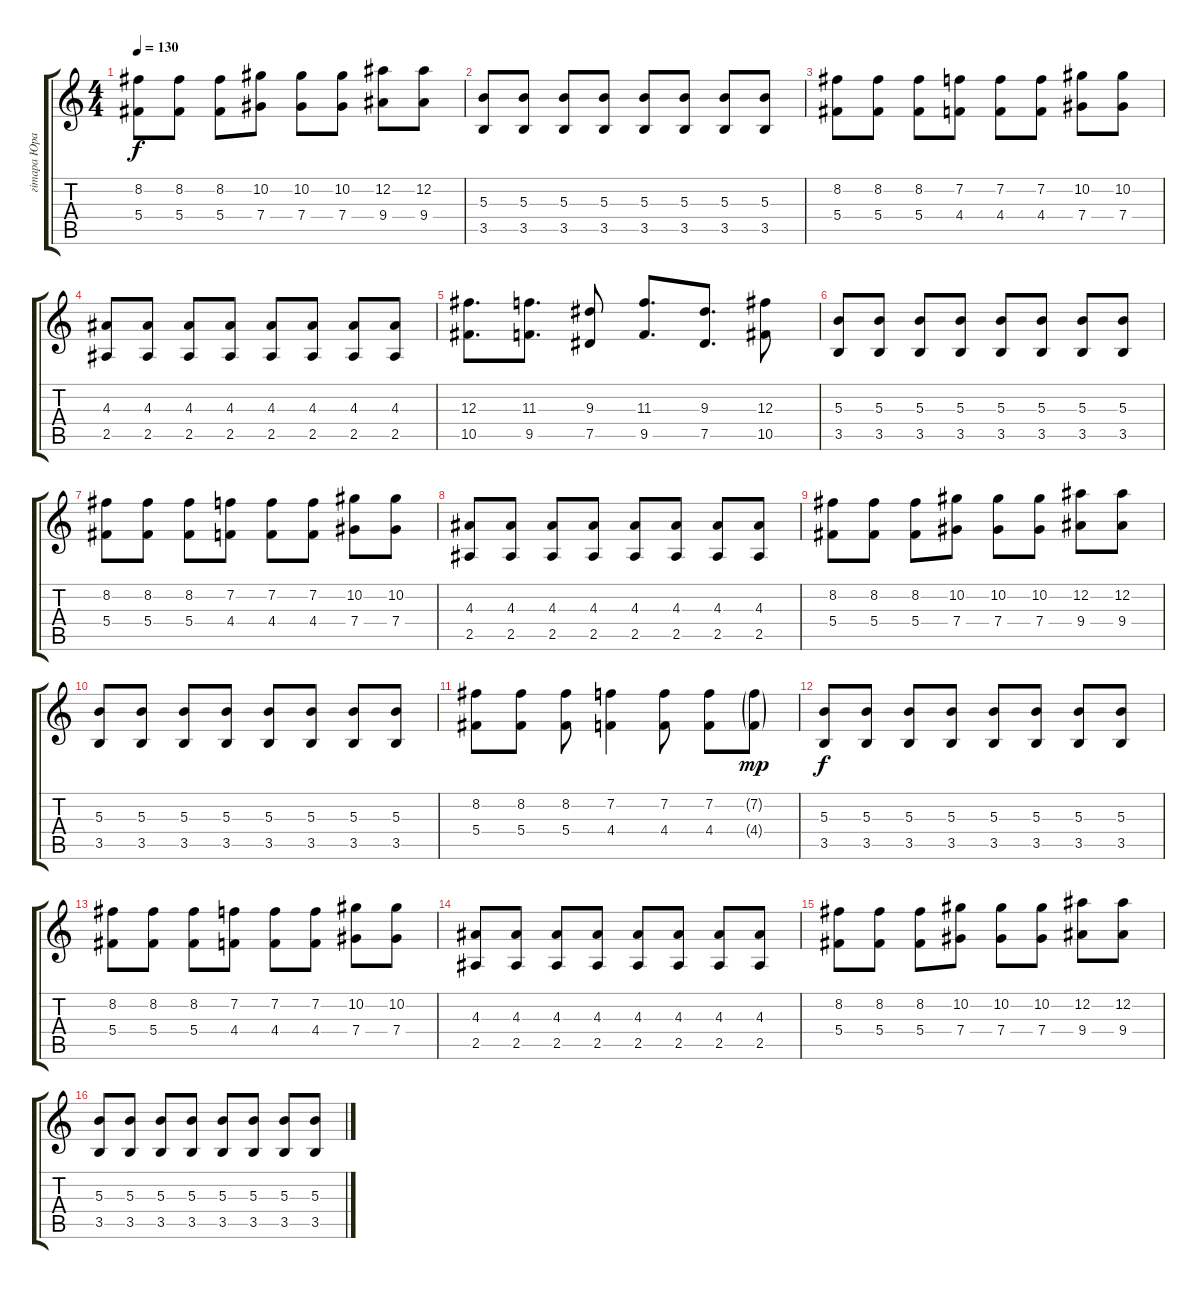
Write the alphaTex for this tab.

\track ("гiтара Юрась" "гiтара Юра") {instrument overdrivenguitar}
\staff {score tabs}
\tuning (Eb4 Bb3 Gb3 Db3 Ab2 Eb2) {hide}
\ts (4 4)
\tempo 130
\clef g2
\ks c
(8.2 5.4).8{dy f} (8.2 5.4).8 (8.2 5.4).8 (10.2 7.4).8 (10.2 7.4).8 (10.2 7.4).8 (12.2 9.4).8 (12.2 9.4).8 |
(5.3 3.5).8 (5.3 3.5).8 (5.3 3.5).8 (5.3 3.5).8 (5.3 3.5).8 (5.3 3.5).8 (5.3 3.5).8 (5.3 3.5).8 |
(8.2 5.4).8 (8.2 5.4).8 (8.2 5.4).8 (7.2 4.4).8 (7.2 4.4).8 (7.2 4.4).8 (10.2 7.4).8 (10.2 7.4).8 |
(4.3 2.5).8 (4.3 2.5).8 (4.3 2.5).8 (4.3 2.5).8 (4.3 2.5).8 (4.3 2.5).8 (4.3 2.5).8 (4.3 2.5).8 |
(12.3 10.5).8{d} (11.3 9.5).8{d} (9.3 7.5).8 (11.3 9.5).8{d} (9.3 7.5).8{d} (12.3 10.5).8 |
(5.3 3.5).8 (5.3 3.5).8 (5.3 3.5).8 (5.3 3.5).8 (5.3 3.5).8 (5.3 3.5).8 (5.3 3.5).8 (5.3 3.5).8 |
(8.2 5.4).8 (8.2 5.4).8 (8.2 5.4).8 (7.2 4.4).8 (7.2 4.4).8 (7.2 4.4).8 (10.2 7.4).8 (10.2 7.4).8 |
(4.3 2.5).8 (4.3 2.5).8 (4.3 2.5).8 (4.3 2.5).8 (4.3 2.5).8 (4.3 2.5).8 (4.3 2.5).8 (4.3 2.5).8 |
(8.2 5.4).8 (8.2 5.4).8 (8.2 5.4).8 (10.2 7.4).8 (10.2 7.4).8 (10.2 7.4).8 (12.2 9.4).8 (12.2 9.4).8 |
(5.3 3.5).8 (5.3 3.5).8 (5.3 3.5).8 (5.3 3.5).8 (5.3 3.5).8 (5.3 3.5).8 (5.3 3.5).8 (5.3 3.5).8 |
(8.2 5.4).8 (8.2 5.4).8 (8.2 5.4).8 (7.2 4.4).4 (7.2 4.4).8 (7.2 4.4).8 (7.2{g} 4.4{g}).8{dy mp} |
(5.3 3.5).8{dy f} (5.3 3.5).8 (5.3 3.5).8 (5.3 3.5).8 (5.3 3.5).8 (5.3 3.5).8 (5.3 3.5).8 (5.3 3.5).8 |
(8.2 5.4).8 (8.2 5.4).8 (8.2 5.4).8 (7.2 4.4).8 (7.2 4.4).8 (7.2 4.4).8 (10.2 7.4).8 (10.2 7.4).8 |
(4.3 2.5).8 (4.3 2.5).8 (4.3 2.5).8 (4.3 2.5).8 (4.3 2.5).8 (4.3 2.5).8 (4.3 2.5).8 (4.3 2.5).8 |
(8.2 5.4).8 (8.2 5.4).8 (8.2 5.4).8 (10.2 7.4).8 (10.2 7.4).8 (10.2 7.4).8 (12.2 9.4).8 (12.2 9.4).8 |
(5.3 3.5).8 (5.3 3.5).8 (5.3 3.5).8 (5.3 3.5).8 (5.3 3.5).8 (5.3 3.5).8 (5.3 3.5).8 (5.3 3.5).8
